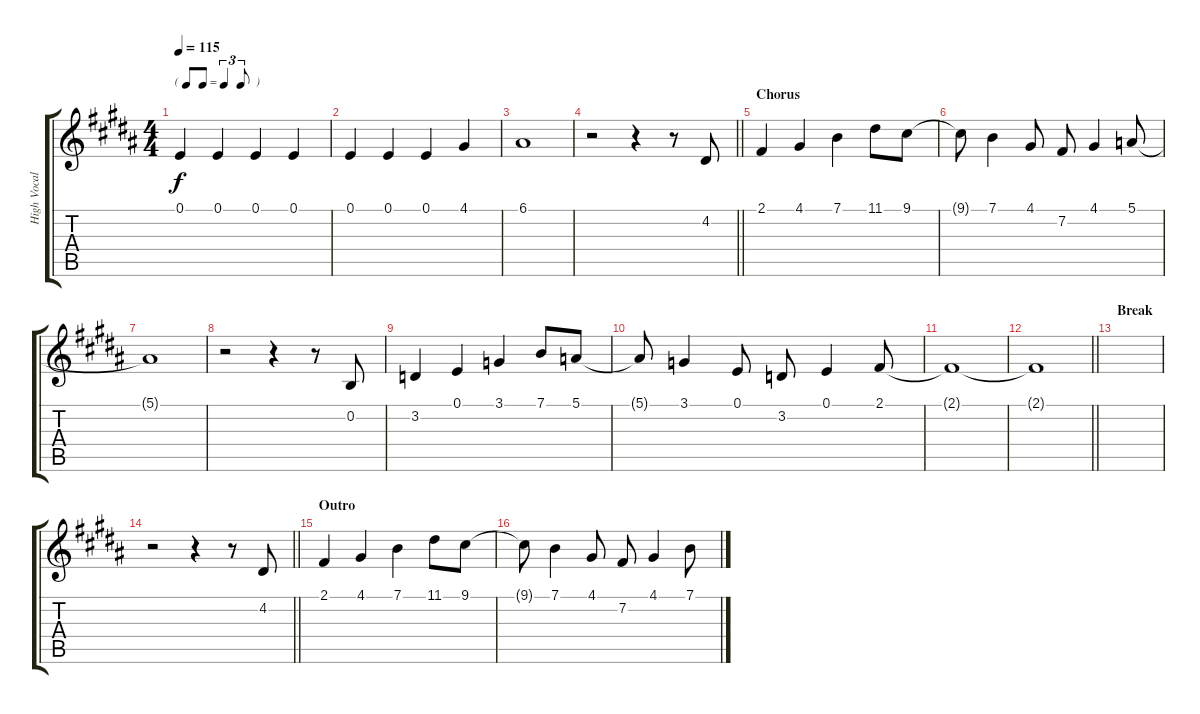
\track ("High Vocal (Brian)" "High Vocal") {instrument flute}
\staff {score tabs}
\tuning (E4 B3 G3 D3 A2 E2) {hide}
\ts (4 4)
\tf triplet8th
\tempo 115
\clef g2
\ks b
0.1.4{dy f} 0.1.4 0.1.4 0.1.4 |
0.1.4 0.1.4 0.1.4 4.1.4 |
6.1.1 |
\barLineRight lightlight
r.2 r.4 r.8 4.2.8 |
\section ("" "Chorus")
2.1.4 4.1.4 7.1.4 11.1.8 9.1.8 |
9.1{t}.8 7.1.4 4.1.8 7.2.8 4.1.4 5.1.8 |
5.1{t}.1 |
r.2 r.4 r.8 0.2.8 |
3.2.4 0.1.4 3.1.4 7.1.8 5.1.8 |
5.1{t}.8 3.1.4 0.1.8 3.2.8 0.1.4 2.1.8 |
2.1{t}.1 |
\barLineRight lightlight
2.1{t}.1 |
\section ("" "Break")
|
\barLineRight lightlight
r.2 r.4 r.8 4.2.8 |
\section ("" "Outro")
2.1.4 4.1.4 7.1.4 11.1.8 9.1.8 |
9.1{t}.8 7.1.4 4.1.8 7.2.8 4.1.4 7.1.8
